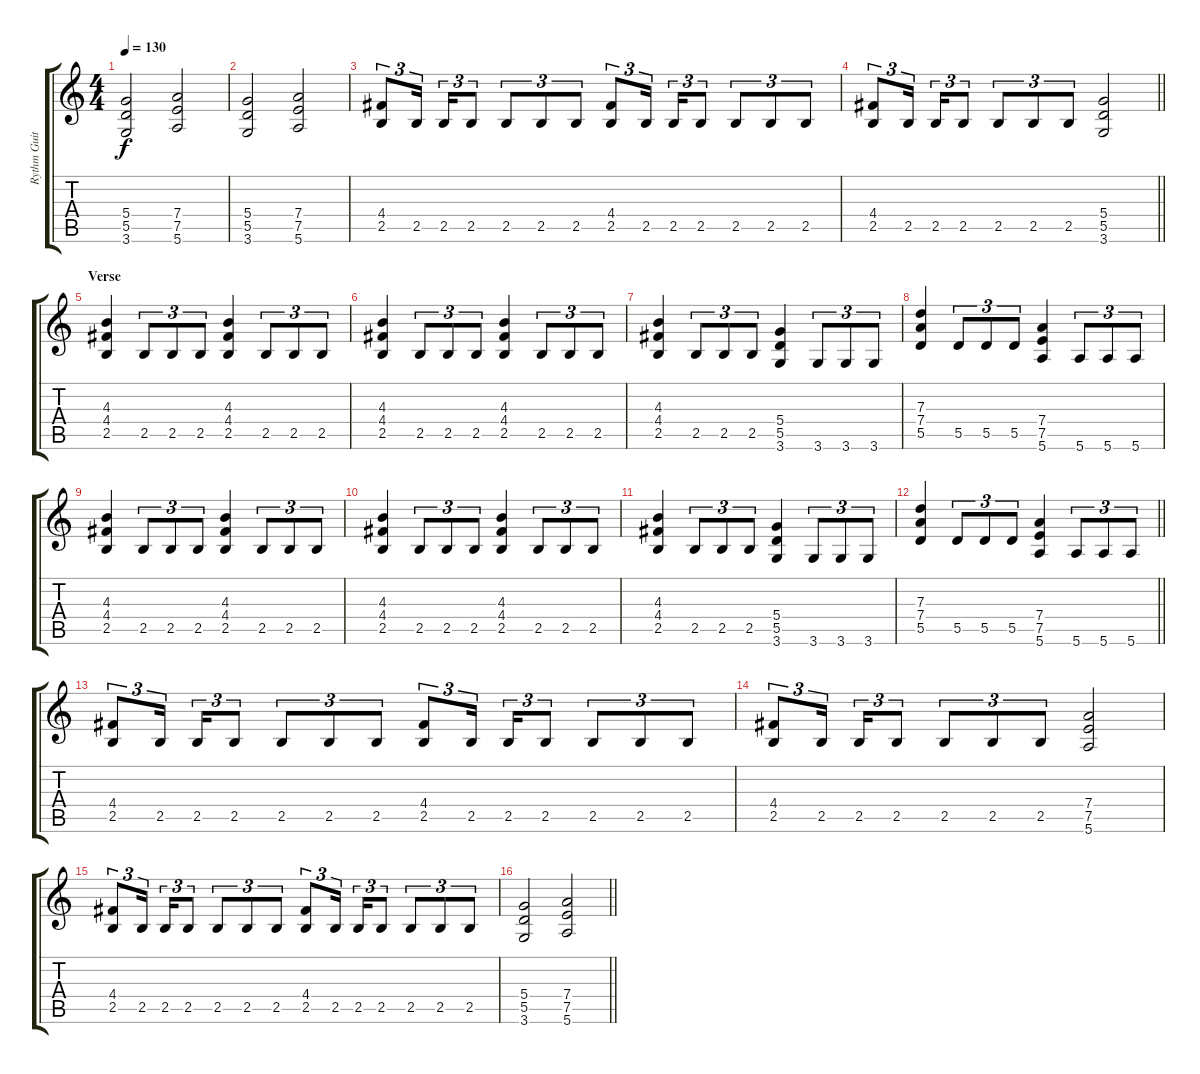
\track ("Rythm Guitar - Li / Sam" "Rythm Guit") {instrument distortionguitar}
\staff {score tabs}
\tuning (E4 B3 G3 D3 A2 E2) {hide}
\ts (4 4)
\tempo 130
\clef g2
\ks c
(5.4 5.5 3.6).2{dy f} (7.4 7.5 5.6).2 |
(5.4 5.5 3.6).2 (7.4 7.5 5.6).2 |
(4.4 2.5).8{tu (3 2)} 2.5.16{tu (3 2) beam splitsecondary} 2.5.16{tu (3 2)} 2.5.8{tu (3 2)} 2.5.8{tu (3 2)} 2.5.8{tu (3 2)} 2.5.8{tu (3 2)} (4.4 2.5).8{tu (3 2)} 2.5.16{tu (3 2) beam splitsecondary} 2.5.16{tu (3 2)} 2.5.8{tu (3 2)} 2.5.8{tu (3 2)} 2.5.8{tu (3 2)} 2.5.8{tu (3 2)} |
\barLineRight lightlight
(4.4 2.5).8{tu (3 2)} 2.5.16{tu (3 2) beam splitsecondary} 2.5.16{tu (3 2)} 2.5.8{tu (3 2)} 2.5.8{tu (3 2)} 2.5.8{tu (3 2)} 2.5.8{tu (3 2)} (5.4 5.5 3.6).2 |
\section ("" "Verse")
(4.3 4.4 2.5).4 2.5.8{tu (3 2)} 2.5.8{tu (3 2)} 2.5.8{tu (3 2)} (4.3 4.4 2.5).4 2.5.8{tu (3 2)} 2.5.8{tu (3 2)} 2.5.8{tu (3 2)} |
(4.3 4.4 2.5).4 2.5.8{tu (3 2)} 2.5.8{tu (3 2)} 2.5.8{tu (3 2)} (4.3 4.4 2.5).4 2.5.8{tu (3 2)} 2.5.8{tu (3 2)} 2.5.8{tu (3 2)} |
(4.3 4.4 2.5).4 2.5.8{tu (3 2)} 2.5.8{tu (3 2)} 2.5.8{tu (3 2)} (5.4 5.5 3.6).4 3.6.8{tu (3 2)} 3.6.8{tu (3 2)} 3.6.8{tu (3 2)} |
(7.3 7.4 5.5).4 5.5.8{tu (3 2)} 5.5.8{tu (3 2)} 5.5.8{tu (3 2)} (7.4 7.5 5.6).4 5.6.8{tu (3 2)} 5.6.8{tu (3 2)} 5.6.8{tu (3 2)} |
(4.3 4.4 2.5).4 2.5.8{tu (3 2)} 2.5.8{tu (3 2)} 2.5.8{tu (3 2)} (4.3 4.4 2.5).4 2.5.8{tu (3 2)} 2.5.8{tu (3 2)} 2.5.8{tu (3 2)} |
(4.3 4.4 2.5).4 2.5.8{tu (3 2)} 2.5.8{tu (3 2)} 2.5.8{tu (3 2)} (4.3 4.4 2.5).4 2.5.8{tu (3 2)} 2.5.8{tu (3 2)} 2.5.8{tu (3 2)} |
(4.3 4.4 2.5).4 2.5.8{tu (3 2)} 2.5.8{tu (3 2)} 2.5.8{tu (3 2)} (5.4 5.5 3.6).4 3.6.8{tu (3 2)} 3.6.8{tu (3 2)} 3.6.8{tu (3 2)} |
\barLineRight lightlight
(7.3 7.4 5.5).4 5.5.8{tu (3 2)} 5.5.8{tu (3 2)} 5.5.8{tu (3 2)} (7.4 7.5 5.6).4 5.6.8{tu (3 2)} 5.6.8{tu (3 2)} 5.6.8{tu (3 2)} |
\section ("" "")
(4.4 2.5).8{tu (3 2)} 2.5.16{tu (3 2) beam splitsecondary} 2.5.16{tu (3 2)} 2.5.8{tu (3 2)} 2.5.8{tu (3 2)} 2.5.8{tu (3 2)} 2.5.8{tu (3 2)} (4.4 2.5).8{tu (3 2)} 2.5.16{tu (3 2) beam splitsecondary} 2.5.16{tu (3 2)} 2.5.8{tu (3 2)} 2.5.8{tu (3 2)} 2.5.8{tu (3 2)} 2.5.8{tu (3 2)} |
(4.4 2.5).8{tu (3 2)} 2.5.16{tu (3 2) beam splitsecondary} 2.5.16{tu (3 2)} 2.5.8{tu (3 2)} 2.5.8{tu (3 2)} 2.5.8{tu (3 2)} 2.5.8{tu (3 2)} (7.4 7.5 5.6).2 |
(4.4 2.5).8{tu (3 2)} 2.5.16{tu (3 2) beam splitsecondary} 2.5.16{tu (3 2)} 2.5.8{tu (3 2)} 2.5.8{tu (3 2)} 2.5.8{tu (3 2)} 2.5.8{tu (3 2)} (4.4 2.5).8{tu (3 2)} 2.5.16{tu (3 2) beam splitsecondary} 2.5.16{tu (3 2)} 2.5.8{tu (3 2)} 2.5.8{tu (3 2)} 2.5.8{tu (3 2)} 2.5.8{tu (3 2)} |
\barLineRight lightlight
(5.4 5.5 3.6).2 (7.4 7.5 5.6).2
